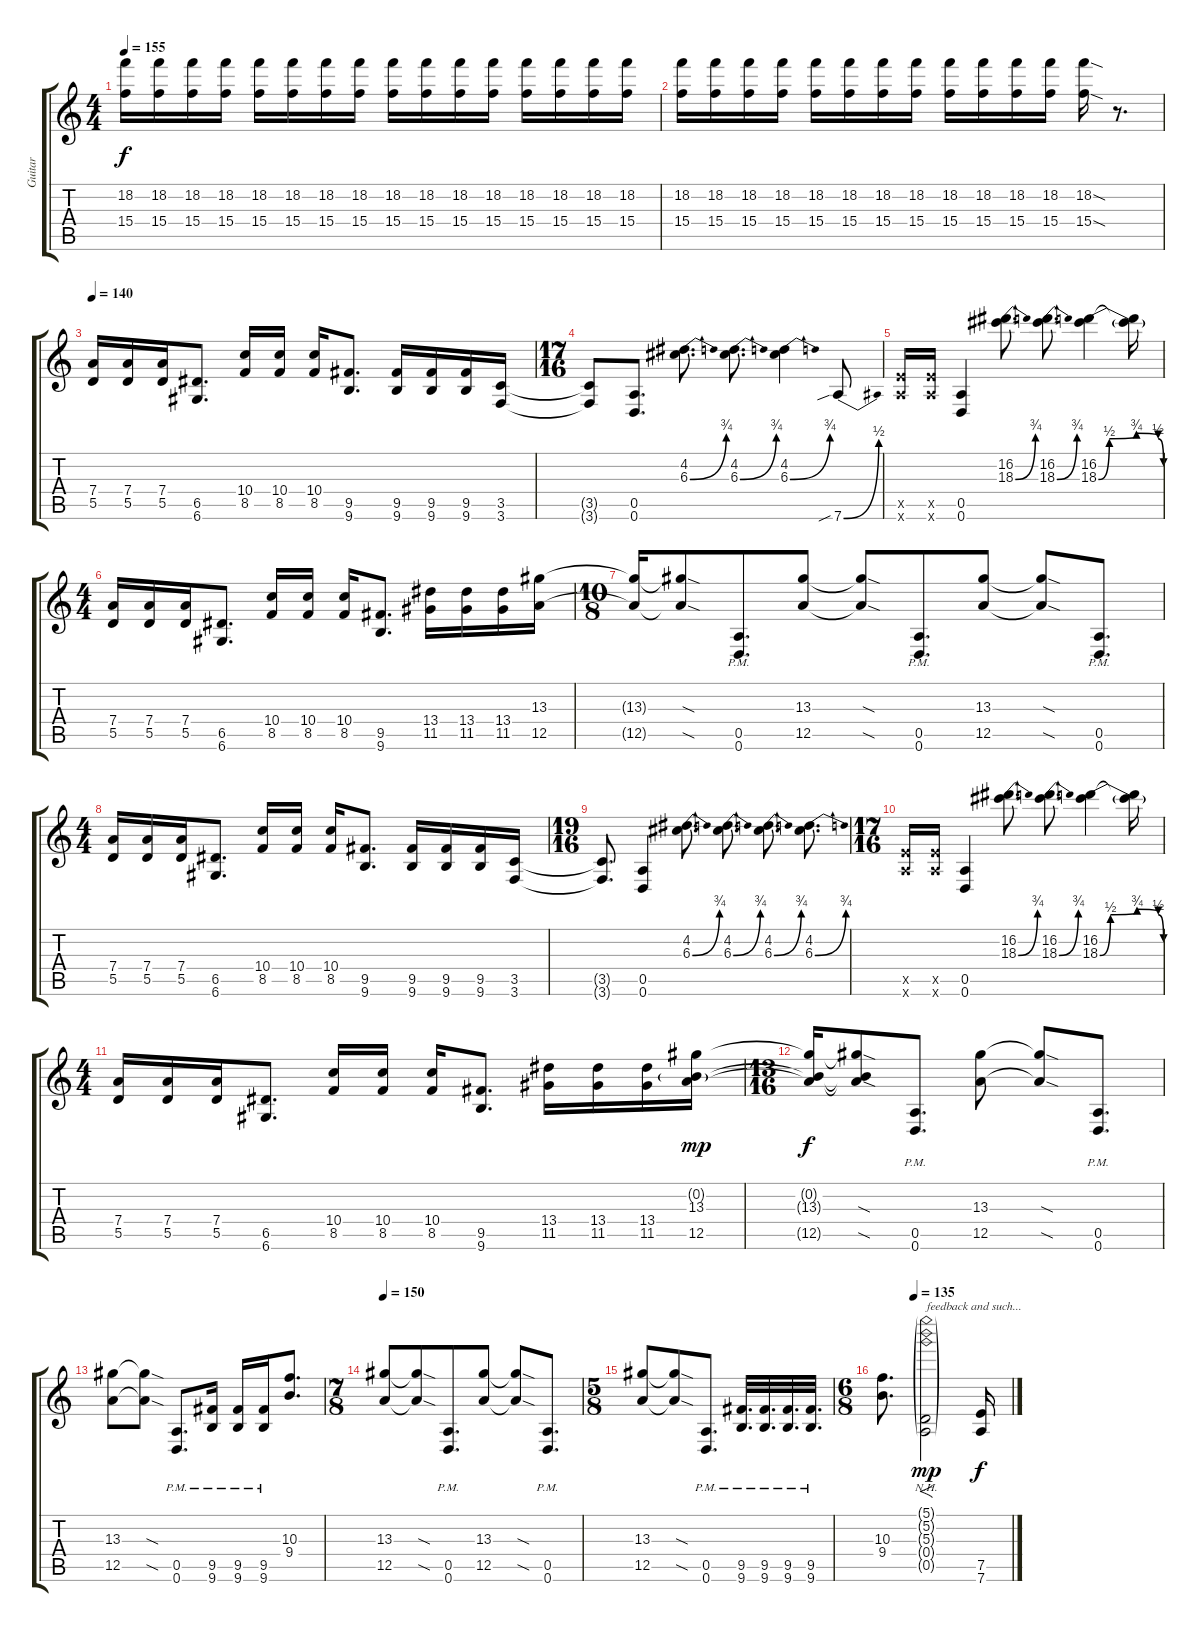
\track ("Guitar" "Guitar") {instrument overdrivenguitar}
\staff {score tabs}
\tuning (E4 B3 G3 D3 A2 D2) {hide}
\ts (4 4)
\tempo 155
\clef g2
\ks c
(18.2 15.4).16{dy f} (18.2 15.4).16 (18.2 15.4).16 (18.2 15.4).16 (18.2 15.4).16 (18.2 15.4).16 (18.2 15.4).16 (18.2 15.4).16 (18.2 15.4).16 (18.2 15.4).16 (18.2 15.4).16 (18.2 15.4).16 (18.2 15.4).16 (18.2 15.4).16 (18.2 15.4).16 (18.2 15.4).16 |
(18.2 15.4).16 (18.2 15.4).16 (18.2 15.4).16 (18.2 15.4).16 (18.2 15.4).16 (18.2 15.4).16 (18.2 15.4).16 (18.2 15.4).16 (18.2 15.4).16 (18.2 15.4).16 (18.2 15.4).16 (18.2 15.4).16 (18.2{sod} 15.4{sod}).16 r.8{d} |
\tempo 140
(7.4 5.5).16 (7.4 5.5).16 (7.4 5.5).16 (6.5 6.6).8{d} (10.4 8.5).16 (10.4 8.5).16 (10.4 8.5).16 (9.5 9.6).8{d} (9.5 9.6).16 (9.5 9.6).16 (9.5 9.6).16 (3.5 3.6).16 |
\ts (17 16)
(3.5{t} 3.6{t}).8 (0.5 0.6).8{d} (4.2 6.3{be (bend 0 0 60 3)}).8{d} (4.2 6.3{be (bend 0 0 60 3)}).8{d} (4.2 6.3{be (bend 0 0 60 3)}).4 7.6{be (bend 0 0 60 2) sib}.8 |
(7.5{x} 7.6{x}).16 (7.5{x} 7.6{x}).16 (0.5 0.6).4 (16.2 18.3{be (bend 0 0 60 3)}).8{d} (16.2 18.3{be (bend 0 0 60 3)}).8{d} (16.2 18.3{be (custom 0 0 10 2 35 3 55 2 60 0)}).4 (16.2{t} 18.3{t}).16 |
\ts (4 4)
(7.4 5.5).16 (7.4 5.5).16 (7.4 5.5).16 (6.5 6.6).8{d} (10.4 8.5).16 (10.4 8.5).16 (10.4 8.5).16 (9.5 9.6).8{d} (13.4 11.5).16 (13.4 11.5).16 (13.4 11.5).16 (13.3 12.5).16 |
\ts (10 8)
(13.3{t} 12.5{t}).16 (13.3{sod t} 12.5{sod t}).8 (0.5{pm} 0.6{pm}).8{d} (13.3 12.5).8 (13.3{sod t} 12.5{sod t}).8 (0.5{pm} 0.6{pm}).8{d} (13.3 12.5).8 (13.3{sod t} 12.5{sod t}).8 (0.5{pm} 0.6{pm}).8{d} |
\ts (4 4)
(7.4 5.5).16 (7.4 5.5).16 (7.4 5.5).16 (6.5 6.6).8{d} (10.4 8.5).16 (10.4 8.5).16 (10.4 8.5).16 (9.5 9.6).8{d} (9.5 9.6).16 (9.5 9.6).16 (9.5 9.6).16 (3.5 3.6).16 |
\ts (19 16)
(3.5{t} 3.6{t}).8{d} (0.5 0.6).4 (4.2 6.3{be (bend 0 0 60 3)}).8{d} (4.2 6.3{be (bend 0 0 60 3)}).8{d} (4.2 6.3{be (bend 0 0 60 3)}).8{d} (4.2 6.3{be (bend 0 0 60 3)}).8{d} |
\ts (17 16)
(7.5{x} 7.6{x}).16 (7.5{x} 7.6{x}).16 (0.5 0.6).4 (16.2 18.3{be (bend 0 0 60 3)}).8{d} (16.2 18.3{be (bend 0 0 60 3)}).8{d} (16.2 18.3{be (custom 0 0 10 2 35 3 55 2 60 0)}).4 (16.2{t} 18.3{t}).16 |
\ts (4 4)
(7.4 5.5).16 (7.4 5.5).16 (7.4 5.5).16 (6.5 6.6).8{d} (10.4 8.5).16 (10.4 8.5).16 (10.4 8.5).16 (9.5 9.6).8{d} (13.4 11.5).16 (13.4 11.5).16 (13.4 11.5).16 (0.2{g} 13.3 12.5).16{dy mp} |
\ts (13 16)
(0.2{t} 13.3{t} 12.5{t}).16{dy f} (0.2{t} 13.3{sod t} 12.5{sod t}).8 (0.5{pm} 0.6{pm}).8{d} (13.3 12.5).8 (13.3{sod t} 12.5{sod t}).8 (0.5{pm} 0.6{pm}).8{d} |
(13.3 12.5).8 (13.3{sod t} 12.5{sod t}).8 (0.5{pm} 0.6{pm}).8{d} (9.5{pm} 9.6{pm}).16 (9.5{pm} 9.6{pm}).16 (9.5{pm} 9.6{pm}).16 (10.3 9.4).8{d} |
\ts (7 8)
\tempo 150
(13.3 12.5).8 (13.3{sod t} 12.5{sod t}).8 (0.5{pm} 0.6{pm}).8{d} (13.3 12.5).8 (13.3{sod t} 12.5{sod t}).8 (0.5{pm} 0.6{pm}).8{d} |
\ts (5 8)
(13.3 12.5).8 (13.3{sod t} 12.5{sod t}).8 (0.5{pm} 0.6{pm}).8{d} (9.5{pm} 9.6{pm}).32{d} (9.5{pm} 9.6{pm}).32{d} (9.5{pm} 9.6{pm}).32{d} (9.5{pm} 9.6{pm}).32{d} |
\ts (6 8)
\tempo (135 0.25)
(10.3 9.4).8{d} (5.1{nh g} 5.2{nh g} 5.3{nh g} 0.4{g} 0.5{g}).2{f txt "feedback and such..." dy mp} (7.5 7.6).16{dy f}
